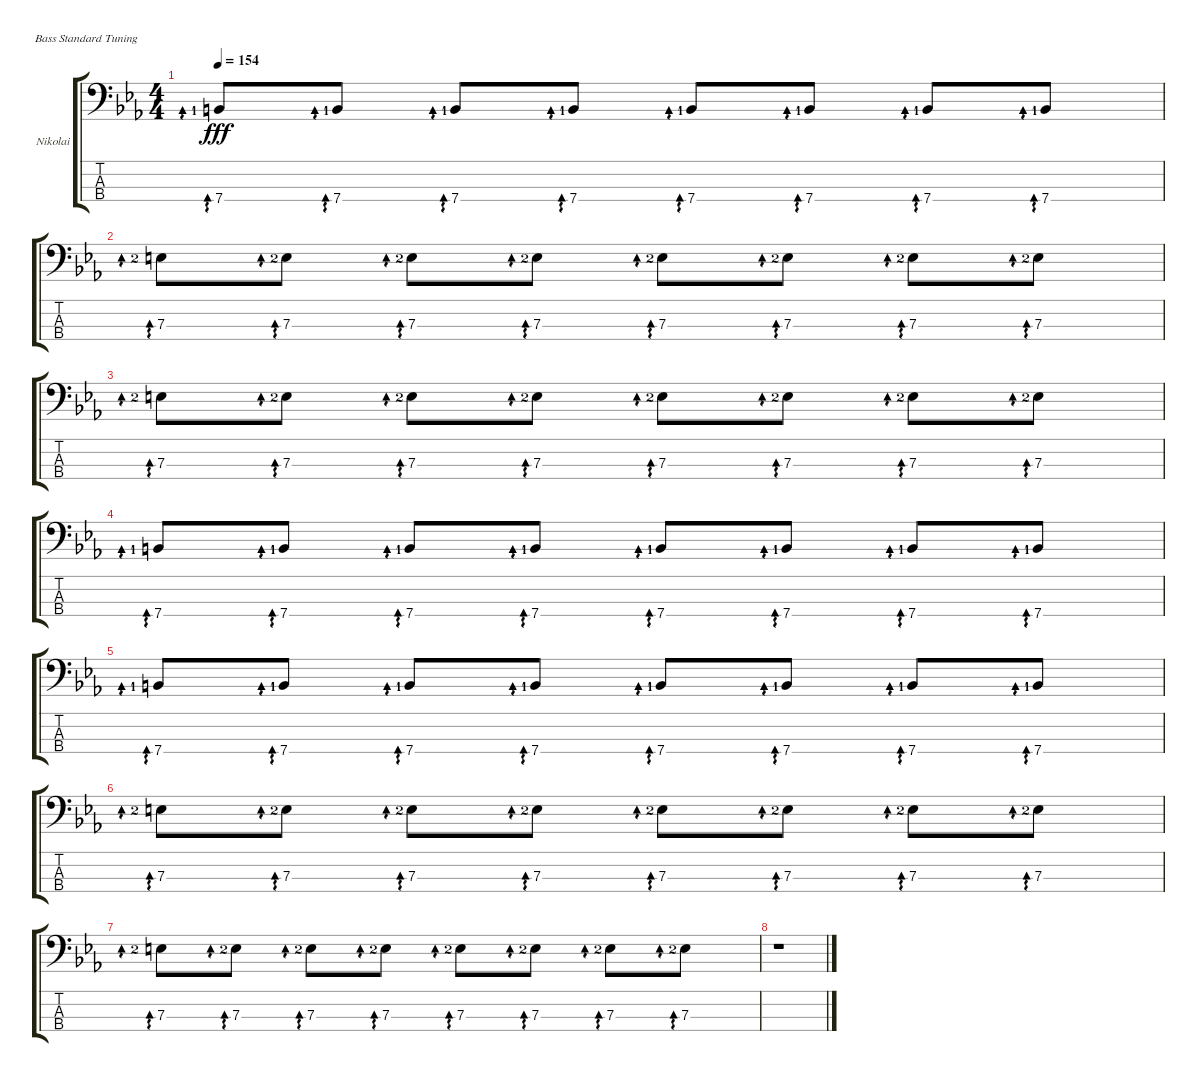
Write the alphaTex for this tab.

\defaultSystemsLayout 4
\bracketExtendMode groupsimilarinstruments
\firstSystemTrackNameOrientation horizontal
\otherSystemsTrackNameOrientation horizontal
\track ("Bass" "Nikolai ") {instrument electricbassfinger}
\staff {score tabs}
\tuning (G2 D2 A1 E1)
\ts (4 4)
\tempo 154
\clef f4
\scale
0.457724
\ks eb
7.4{lf 2}.8{ad 0 dy fff} 7.4{lf 2}.8{ad 0} 7.4{lf 2}.8{ad 0} 7.4{lf 2}.8{ad 0} 7.4{lf 2}.8{ad 0} 7.4{lf 2}.8{ad 0} 7.4{lf 2}.8{ad 0} 7.4{lf 2}.8{ad 0} |
\scale
0.546335 7.3{lf 3}.8{ad 0} 7.3{lf 3}.8{ad 0} 7.3{lf 3}.8{ad 0} 7.3{lf 3}.8{ad 0} 7.3{lf 3}.8{ad 0} 7.3{lf 3}.8{ad 0} 7.3{lf 3}.8{ad 0} 7.3{lf 3}.8{ad 0} |
\scale
0.453649 7.3{lf 3}.8{ad 0} 7.3{lf 3}.8{ad 0} 7.3{lf 3}.8{ad 0} 7.3{lf 3}.8{ad 0} 7.3{lf 3}.8{ad 0} 7.3{lf 3}.8{ad 0} 7.3{lf 3}.8{ad 0} 7.3{lf 3}.8{ad 0} |
\scale
0.550832 7.4{lf 2}.8{ad 0} 7.4{lf 2}.8{ad 0} 7.4{lf 2}.8{ad 0} 7.4{lf 2}.8{ad 0} 7.4{lf 2}.8{ad 0} 7.4{lf 2}.8{ad 0} 7.4{lf 2}.8{ad 0} 7.4{lf 2}.8{ad 0} |
\scale
0.449168 7.4{lf 2}.8{ad 0} 7.4{lf 2}.8{ad 0} 7.4{lf 2}.8{ad 0} 7.4{lf 2}.8{ad 0} 7.4{lf 2}.8{ad 0} 7.4{lf 2}.8{ad 0} 7.4{lf 2}.8{ad 0} 7.4{lf 2}.8{ad 0} |
7.3{lf 3}.8{ad 0} 7.3{lf 3}.8{ad 0} 7.3{lf 3}.8{ad 0} 7.3{lf 3}.8{ad 0} 7.3{lf 3}.8{ad 0} 7.3{lf 3}.8{ad 0} 7.3{lf 3}.8{ad 0} 7.3{lf 3}.8{ad 0} |
7.3{lf 3}.8{ad 0} 7.3{lf 3}.8{ad 0} 7.3{lf 3}.8{ad 0} 7.3{lf 3}.8{ad 0} 7.3{lf 3}.8{ad 0} 7.3{lf 3}.8{ad 0} 7.3{lf 3}.8{ad 0} 7.3{lf 3}.8{ad 0} |
\scale
0.548023 r.1
